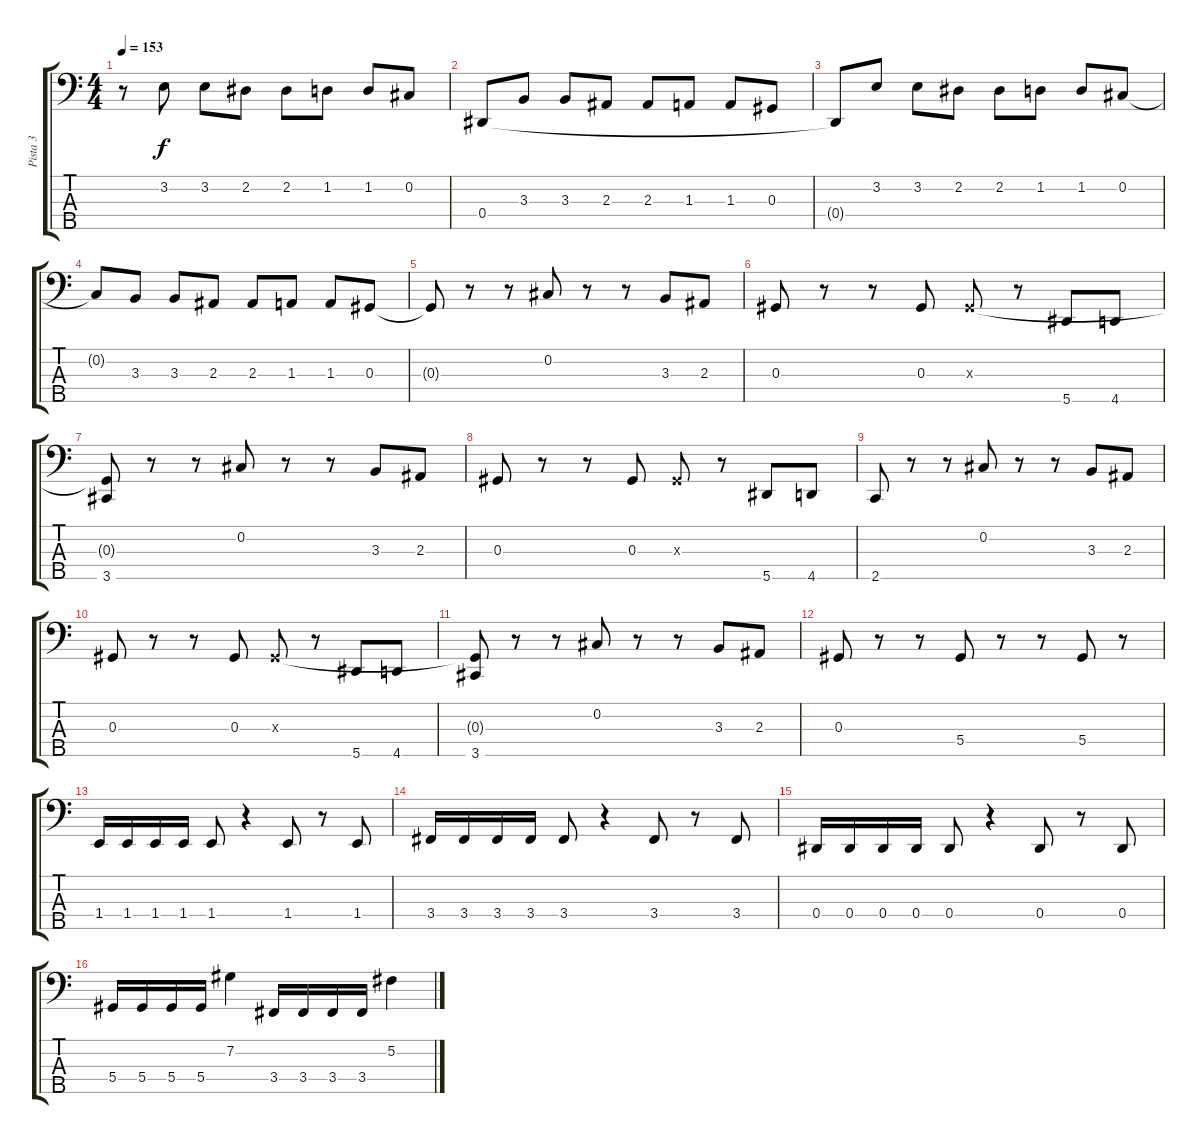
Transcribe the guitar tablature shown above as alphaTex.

\track ("Pista 3" "Pista 3") {instrument electricbassfinger}
\staff {score tabs}
\tuning (Gb2 Db2 Ab1 Eb1 Bb0) {hide}
\ts (4 4)
\tempo 153
\clef f4
\ks c
r.8{dy f} 3.2.8 3.2.8 2.2.8 2.2.8 1.2.8 1.2.8 0.2.8 |
0.4.8 3.3.8 3.3.8 2.3.8 2.3.8 1.3.8 1.3.8 0.3.8 |
0.4{t}.8 3.2.8 3.2.8 2.2.8 2.2.8 1.2.8 1.2.8 0.2.8 |
0.2{t}.8 3.3.8 3.3.8 2.3.8 2.3.8 1.3.8 1.3.8 0.3.8 |
0.3{t}.8 r.8 r.8 0.2.8 r.8 r.8 3.3.8 2.3.8 |
0.3.8 r.8 r.8 0.3.8 0.3{x}.8 r.8 5.5.8 4.5.8 |
(0.3{t} 3.5).8 r.8 r.8 0.2.8 r.8 r.8 3.3.8 2.3.8 |
0.3.8 r.8 r.8 0.3.8 0.3{x}.8 r.8 5.5.8 4.5.8 |
2.5.8 r.8 r.8 0.2.8 r.8 r.8 3.3.8 2.3.8 |
0.3.8 r.8 r.8 0.3.8 0.3{x}.8 r.8 5.5.8 4.5.8 |
(0.3{t} 3.5).8 r.8 r.8 0.2.8 r.8 r.8 3.3.8 2.3.8 |
0.3.8 r.8 r.8 5.4.8 r.8 r.8 5.4.8 r.8 |
1.4.16 1.4.16 1.4.16 1.4.16 1.4.8 r.4 1.4.8 r.8 1.4.8 |
3.4.16 3.4.16 3.4.16 3.4.16 3.4.8 r.4 3.4.8 r.8 3.4.8 |
0.4.16 0.4.16 0.4.16 0.4.16 0.4.8 r.4 0.4.8 r.8 0.4.8 |
5.4.16 5.4.16 5.4.16 5.4.16 7.2.4 3.4.16 3.4.16 3.4.16 3.4.16 5.2.4
